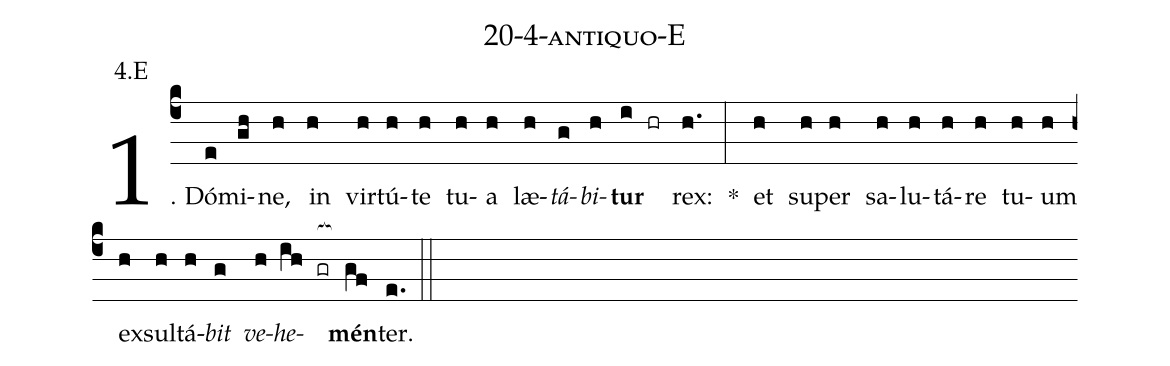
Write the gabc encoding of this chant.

name: 20-4-antiquo-E;
annotation: 4.E;
%%
(c4)1. Dó(e)mi(gh)ne,(h) in(h) vir(h)tú(h)te(h) tu(h)a(h) læ(h)<i>tá</i>(g)<i>bi</i>(h)<b>tur</b>(i hr) rex:(h.) *(:) et(h) su(h)per(h) sa(h)lu(h)tá(h)re(h) tu(h)um(h) ex(h)sul(h)tá(h)<i>bit</i>(g) <i>ve</i>(h)<i>he</i>(ih gr[ocb:1{])<b>mén</b>(gf[ocb:0}])ter.(e.) (::)
